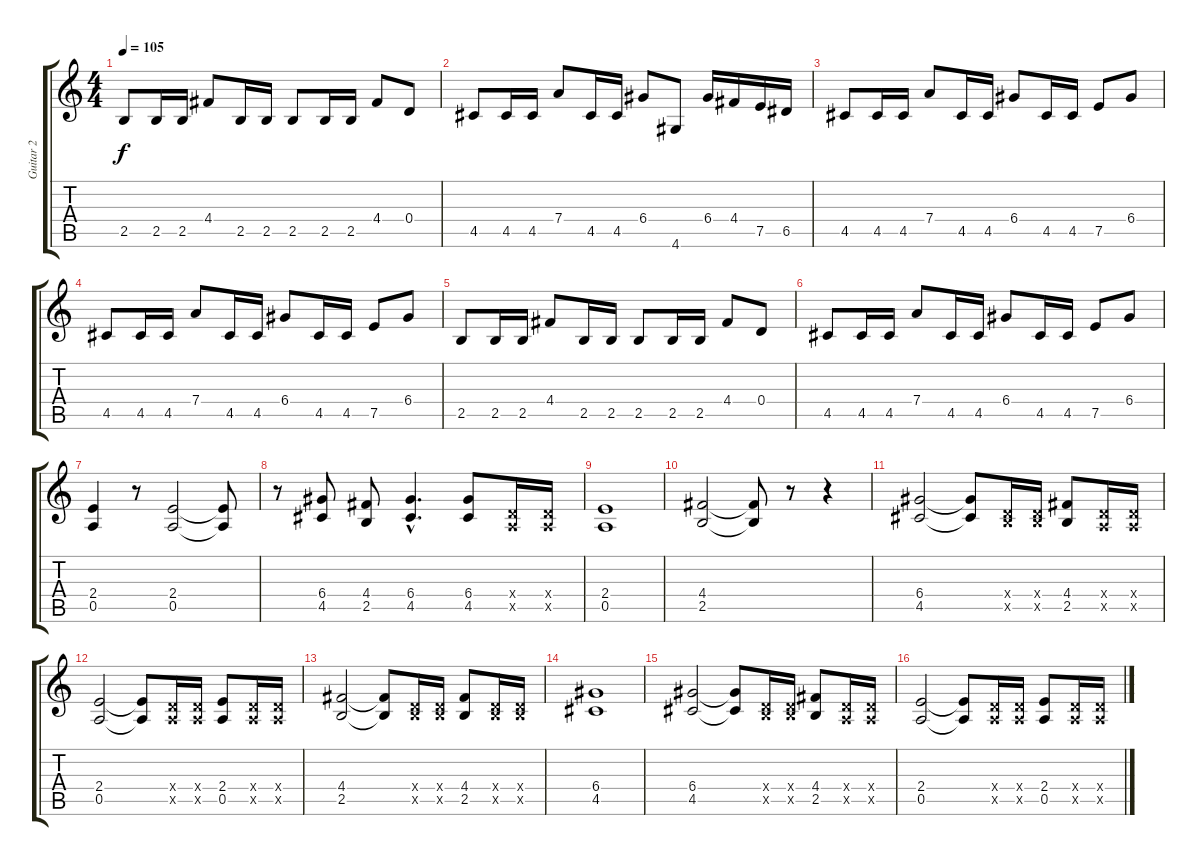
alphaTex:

\track ("Guitar 2" "Guitar 2") {instrument distortionguitar}
\staff {score tabs}
\tuning (E4 B3 G3 D3 A2 E2) {hide}
\ts (4 4)
\tempo 105
\clef g2
\ks c
2.5.8{dy f} 2.5.16 2.5.16 4.4.8 2.5.16 2.5.16 2.5.8 2.5.16 2.5.16 4.4.8 0.4.8 |
4.5.8 4.5.16 4.5.16 7.4.8 4.5.16 4.5.16 6.4.8 4.6.8 6.4.16 4.4.16 7.5.16 6.5.16 |
4.5.8 4.5.16 4.5.16 7.4.8 4.5.16 4.5.16 6.4.8 4.5.16 4.5.16 7.5.8 6.4.8 |
4.5.8 4.5.16 4.5.16 7.4.8 4.5.16 4.5.16 6.4.8 4.5.16 4.5.16 7.5.8 6.4.8 |
2.5.8 2.5.16 2.5.16 4.4.8 2.5.16 2.5.16 2.5.8 2.5.16 2.5.16 4.4.8 0.4.8 |
4.5.8 4.5.16 4.5.16 7.4.8 4.5.16 4.5.16 6.4.8 4.5.16 4.5.16 7.5.8 6.4.8 |
(2.4 0.5).4 r.8 (2.4 0.5).2 (2.4{t} 0.5{t}).8 |
r.8 (6.4 4.5).8 (4.4 2.5).8 (6.4{hac} 4.5{hac}).4{d} (6.4 4.5).8 (0.4{x} 0.5{x}).16 (0.4{x} 0.5{x}).16 |
(2.4 0.5).1 |
(4.4 2.5).2 (4.4{t} 2.5{t}).8 r.8 r.4 |
(6.4 4.5).2 (6.4{t} 4.5{t}).8 (0.4{x} 2.5{x}).16 (0.4{x} 2.5{x}).16 (4.4 2.5).8 (0.4{x} 0.5{x}).16 (0.4{x} 0.5{x}).16 |
(2.4 0.5).2 (2.4{t} 0.5{t}).8 (0.4{x} 0.5{x}).16 (0.4{x} 0.5{x}).16 (2.4 0.5).8 (0.4{x} 0.5{x}).16 (0.4{x} 0.5{x}).16 |
(4.4 2.5).2 (4.4{t} 2.5{t}).8 (0.4{x} 2.5{x}).16 (0.4{x} 2.5{x}).16 (4.4 2.5).8 (0.4{x} 2.5{x}).16 (0.4{x} 2.5{x}).16 |
(6.4 4.5).1 |
(6.4 4.5).2 (6.4{t} 4.5{t}).8 (0.4{x} 2.5{x}).16 (0.4{x} 2.5{x}).16 (4.4 2.5).8 (0.4{x} 0.5{x}).16 (0.4{x} 0.5{x}).16 |
(2.4 0.5).2 (2.4{t} 0.5{t}).8 (0.4{x} 0.5{x}).16 (0.4{x} 0.5{x}).16 (2.4 0.5).8 (0.4{x} 0.5{x}).16 (0.4{x} 0.5{x}).16
